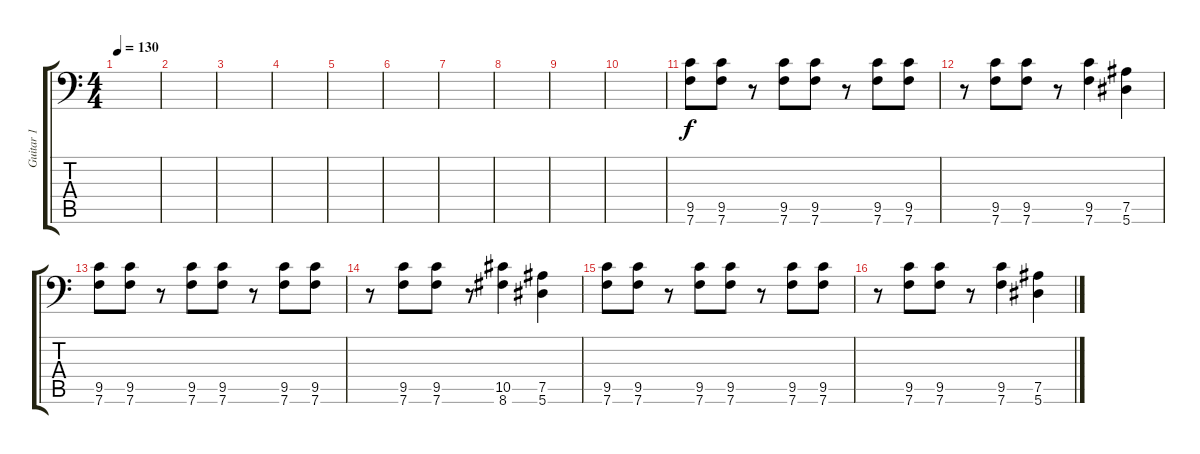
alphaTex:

\track ("Guitar 1" "Guitar 1") {instrument distortionguitar}
\staff {score tabs}
\tuning (Bb3 F3 Db3 Ab2 Eb2 Bb1) {hide}
\ts (4 4)
\tempo 130
\clef f4
\ks c
|
|
|
|
|
|
|
|
|
|
(9.5 7.6).8 (9.5 7.6).8 r.8 (9.5 7.6).8{beam merge} (9.5 7.6).8 r.8 (9.5 7.6).8 (9.5 7.6).8 |
r.8 (9.5 7.6).8{beam merge} (9.5 7.6).8 r.8 (9.5 7.6).4 (7.5 5.6).4 |
(9.5 7.6).8 (9.5 7.6).8 r.8 (9.5 7.6).8{beam merge} (9.5 7.6).8 r.8 (9.5 7.6).8 (9.5 7.6).8 |
r.8 (9.5 7.6).8{beam merge} (9.5 7.6).8 r.8 (10.5 8.6).4 (7.5 5.6).4 |
(9.5 7.6).8 (9.5 7.6).8 r.8 (9.5 7.6).8{beam merge} (9.5 7.6).8 r.8 (9.5 7.6).8 (9.5 7.6).8 |
r.8 (9.5 7.6).8{beam merge} (9.5 7.6).8 r.8 (9.5 7.6).4 (7.5 5.6).4
